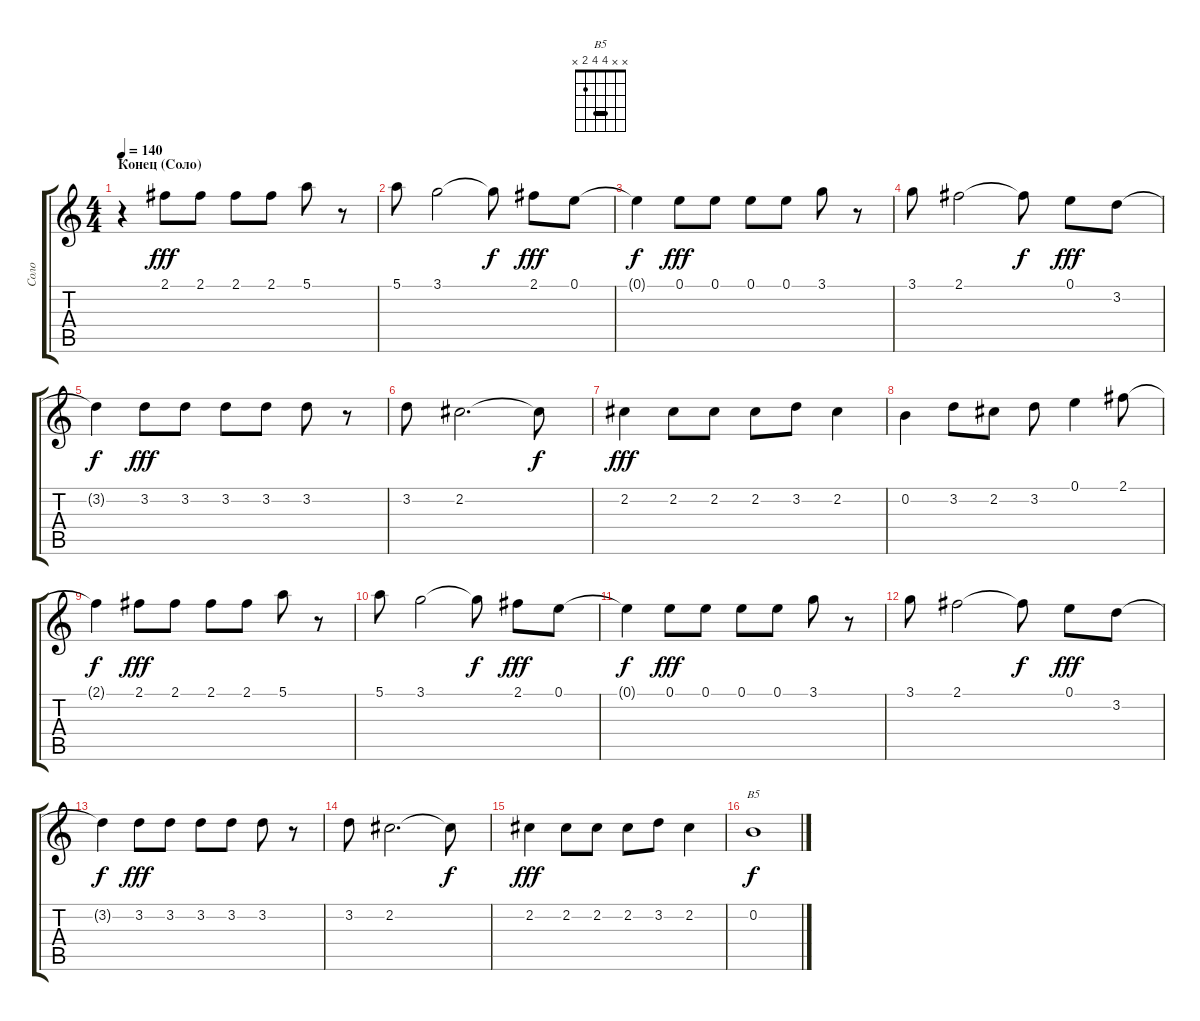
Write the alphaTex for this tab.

\track ("Соло" "Соло") {instrument distortionguitar}
\staff {score tabs}
\tuning (E4 B3 G3 D3 A2 E2) {hide}
\chord ("B5" x x 4 4 2 x) {barre 4}
\ts (4 4)
\section ("" "Конец (Соло)")
\tempo 140
\clef g2
\ks c
r.4{dy fff} 2.1.8 2.1.8 2.1.8 2.1.8 5.1.8 r.8 |
5.1.8 3.1.2 3.1{t}.8{dy f} 2.1.8{dy fff} 0.1.8 |
0.1{t}.4{dy f} 0.1.8{dy fff} 0.1.8 0.1.8 0.1.8 3.1.8 r.8 |
3.1.8 2.1.2 2.1{t}.8{dy f} 0.1.8{dy fff} 3.2.8 |
3.2{t}.4{dy f} 3.2.8{dy fff} 3.2.8 3.2.8 3.2.8 3.2.8 r.8 |
3.2.8 2.2.2{d} 2.2{t}.8{dy f} |
2.2.4{dy fff} 2.2.8 2.2.8 2.2.8 3.2.8 2.2.4 |
0.2.4 3.2.8 2.2.8 3.2.8 0.1.4 2.1.8 |
2.1{t}.4{dy f} 2.1.8{dy fff} 2.1.8 2.1.8 2.1.8 5.1.8 r.8 |
5.1.8 3.1.2 3.1{t}.8{dy f} 2.1.8{dy fff} 0.1.8 |
0.1{t}.4{dy f} 0.1.8{dy fff} 0.1.8 0.1.8 0.1.8 3.1.8 r.8 |
3.1.8 2.1.2 2.1{t}.8{dy f} 0.1.8{dy fff} 3.2.8 |
3.2{t}.4{dy f} 3.2.8{dy fff} 3.2.8 3.2.8 3.2.8 3.2.8 r.8 |
3.2.8 2.2.2{d} 2.2{t}.8{dy f} |
2.2.4{dy fff} 2.2.8 2.2.8 2.2.8 3.2.8 2.2.4 |
0.2.1{ch "B5" dy f}
